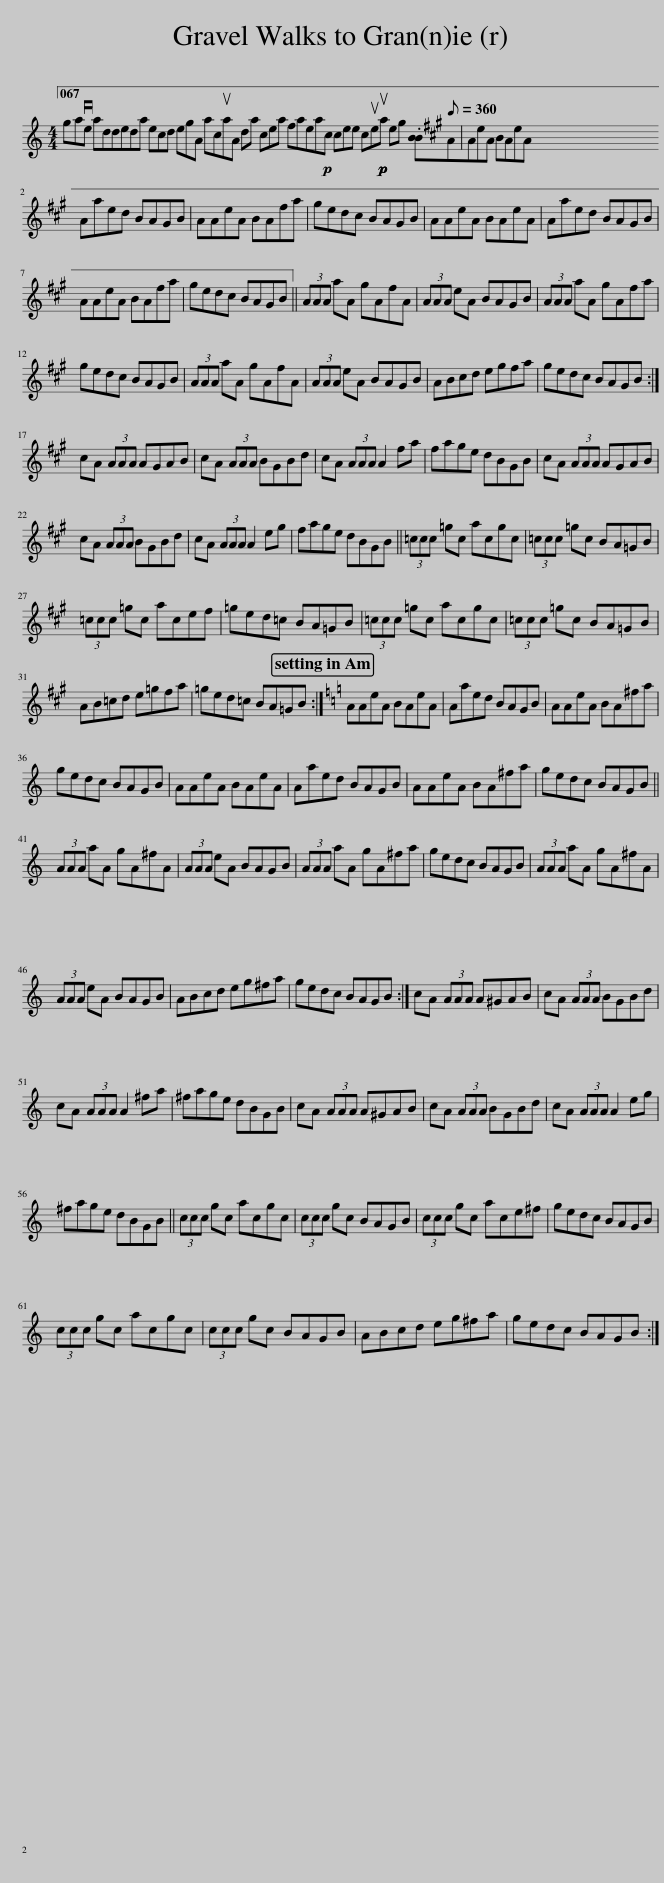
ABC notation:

X:1
L:1/8
M:4/4
I:linebreak $
K:C
V:1 treble
V:1
 gave addeda ecd egA acuaA da cea faea!p!c cee cue!p!!p!ua eg .[BB][Q:1/8=360]AAeA BAeA |$ Aaed BA^GB | AAeA BA^fa | ^ged^c BA^GB | AAeA BAeA | %5
 Aaed BA^GB |$ AAeA BA^fa | ^ged^c BA^GB || (3AAA aA ^gA^fA | (3AAA eA BA^GB | %10
 (3AAA aA ^gA^fa |$ ^ged^c BA^GB | (3AAA aA ^gA^fA | (3AAA eA BA^GB | AB^cd e^g^fa | %15
 ^ged^c BA^GB :|$ ^cA (3AAA A^GAB | ^cA (3AAA B^GBd | ^cA (3AAA A2 ^fa | ^fa^ge dB^GB | %20
 ^cA (3AAA A^GAB |$ ^cA (3AAA B^GBd | ^cA (3AAA A2 e^g | ^fa^ge dB^GB || (3=ccc =gc acgc | %25
 (3=ccc =gc BA=GB |$ (3=ccc =gc ace^f | =ged=c BA=GB | (3=ccc =gc acgc | (3=ccc =gc BA=GB |$ %30
 AB=cd e=g^fa | =ged=c BA=GB :|[K:Amin] AAeA BAeA | Aaed BAGB | AAeA BA^fa |$ %35
 gedc BAGB | AAeA BAeA | Aaed BAGB | AAeA BA^fa | gedc BAGB ||$ %40
 (3AAA aA gA^fA | (3AAA eA BAGB | (3AAA aA gA^fa | gedc BAGB | (3AAA aA gA^fA |$ %45
 (3AAA eA BAGB | ABcd eg^fa | gedc BAGB :| cA (3AAA A^GAB | cA (3AAA BGBd |$ %50
 cA (3AAA A2 ^fa | ^fage dBGB | cA (3AAA A^GAB | cA (3AAA BGBd | cA (3AAA A2 eg |$ %55
 ^fage dBGB || (3ccc gc acgc | (3ccc gc BAGB | (3ccc gc ace^f | gedc BAGB |$ %60
 (3ccc gc acgc | (3ccc gc BAGB | ABcd eg^fa | gedc BAGB :| %64
